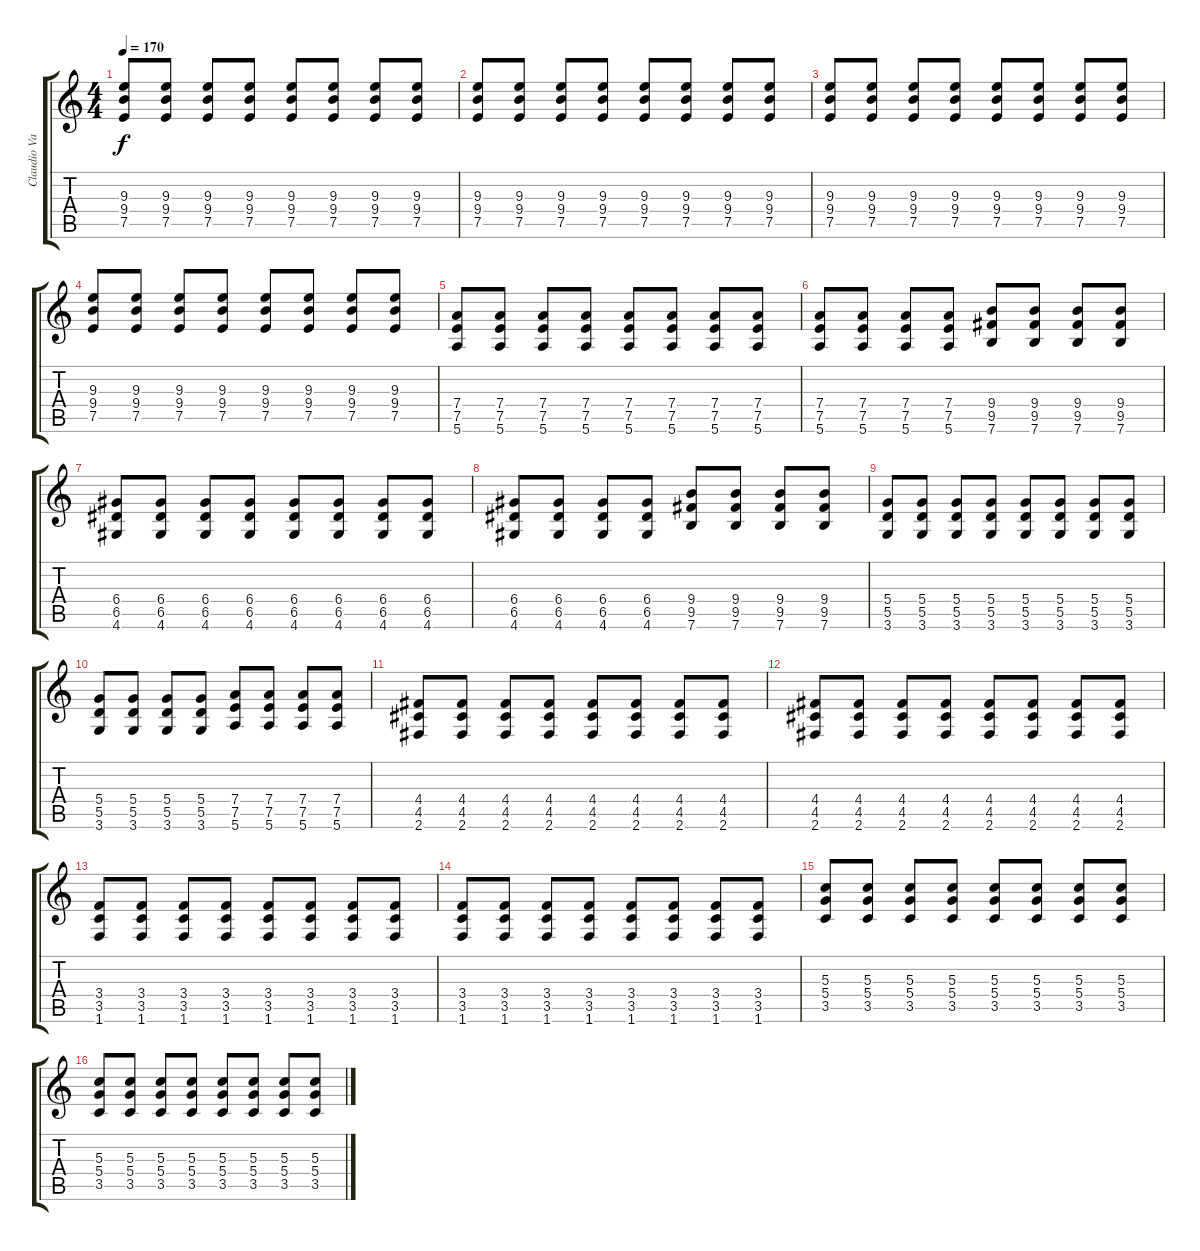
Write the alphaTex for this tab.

\track ("Claudio Valenzuela (distorción)" "Claudio Va") {instrument distortionguitar}
\staff {score tabs}
\tuning (E4 B3 G3 D3 A2 E2) {hide}
\ts (4 4)
\tempo 170
\clef g2
\ks c
(9.3 9.4 7.5).8{dy f} (9.3 9.4 7.5).8 (9.3 9.4 7.5).8 (9.3 9.4 7.5).8 (9.3 9.4 7.5).8 (9.3 9.4 7.5).8 (9.3 9.4 7.5).8 (9.3 9.4 7.5).8 |
(9.3 9.4 7.5).8 (9.3 9.4 7.5).8 (9.3 9.4 7.5).8 (9.3 9.4 7.5).8 (9.3 9.4 7.5).8 (9.3 9.4 7.5).8 (9.3 9.4 7.5).8 (9.3 9.4 7.5).8 |
(9.3 9.4 7.5).8 (9.3 9.4 7.5).8 (9.3 9.4 7.5).8 (9.3 9.4 7.5).8 (9.3 9.4 7.5).8 (9.3 9.4 7.5).8 (9.3 9.4 7.5).8 (9.3 9.4 7.5).8 |
(9.3 9.4 7.5).8 (9.3 9.4 7.5).8 (9.3 9.4 7.5).8 (9.3 9.4 7.5).8 (9.3 9.4 7.5).8 (9.3 9.4 7.5).8 (9.3 9.4 7.5).8 (9.3 9.4 7.5).8 |
(7.4 7.5 5.6).8{instrument distortionguitar} (7.4 7.5 5.6).8 (7.4 7.5 5.6).8 (7.4 7.5 5.6).8 (7.4 7.5 5.6).8 (7.4 7.5 5.6).8 (7.4 7.5 5.6).8 (7.4 7.5 5.6).8 |
(7.4 7.5 5.6).8 (7.4 7.5 5.6).8 (7.4 7.5 5.6).8 (7.4 7.5 5.6).8 (9.4 9.5 7.6).8 (9.4 9.5 7.6).8 (9.4 9.5 7.6).8 (9.4 9.5 7.6).8 |
(6.4 6.5 4.6).8 (6.4 6.5 4.6).8 (6.4 6.5 4.6).8 (6.4 6.5 4.6).8 (6.4 6.5 4.6).8 (6.4 6.5 4.6).8 (6.4 6.5 4.6).8 (6.4 6.5 4.6).8 |
(6.4 6.5 4.6).8 (6.4 6.5 4.6).8 (6.4 6.5 4.6).8 (6.4 6.5 4.6).8 (9.4 9.5 7.6).8 (9.4 9.5 7.6).8 (9.4 9.5 7.6).8 (9.4 9.5 7.6).8 |
(5.4 5.5 3.6).8 (5.4 5.5 3.6).8 (5.4 5.5 3.6).8 (5.4 5.5 3.6).8 (5.4 5.5 3.6).8 (5.4 5.5 3.6).8 (5.4 5.5 3.6).8 (5.4 5.5 3.6).8 |
(5.4 5.5 3.6).8 (5.4 5.5 3.6).8 (5.4 5.5 3.6).8 (5.4 5.5 3.6).8 (7.4 7.5 5.6).8 (7.4 7.5 5.6).8 (7.4 7.5 5.6).8 (7.4 7.5 5.6).8 |
(4.4 4.5 2.6).8 (4.4 4.5 2.6).8 (4.4 4.5 2.6).8 (4.4 4.5 2.6).8 (4.4 4.5 2.6).8 (4.4 4.5 2.6).8 (4.4 4.5 2.6).8 (4.4 4.5 2.6).8 |
(4.4 4.5 2.6).8 (4.4 4.5 2.6).8 (4.4 4.5 2.6).8 (4.4 4.5 2.6).8 (4.4 4.5 2.6).8 (4.4 4.5 2.6).8 (4.4 4.5 2.6).8 (4.4 4.5 2.6).8 |
(3.4 3.5 1.6).8 (3.4 3.5 1.6).8 (3.4 3.5 1.6).8 (3.4 3.5 1.6).8 (3.4 3.5 1.6).8 (3.4 3.5 1.6).8 (3.4 3.5 1.6).8 (3.4 3.5 1.6).8 |
(3.4 3.5 1.6).8 (3.4 3.5 1.6).8 (3.4 3.5 1.6).8 (3.4 3.5 1.6).8 (3.4 3.5 1.6).8 (3.4 3.5 1.6).8 (3.4 3.5 1.6).8 (3.4 3.5 1.6).8 |
(5.3 5.4 3.5).8 (5.3 5.4 3.5).8 (5.3 5.4 3.5).8 (5.3 5.4 3.5).8 (5.3 5.4 3.5).8 (5.3 5.4 3.5).8 (5.3 5.4 3.5).8 (5.3 5.4 3.5).8 |
(5.3 5.4 3.5).8 (5.3 5.4 3.5).8 (5.3 5.4 3.5).8 (5.3 5.4 3.5).8 (5.3 5.4 3.5).8 (5.3 5.4 3.5).8 (5.3 5.4 3.5).8 (5.3 5.4 3.5).8
